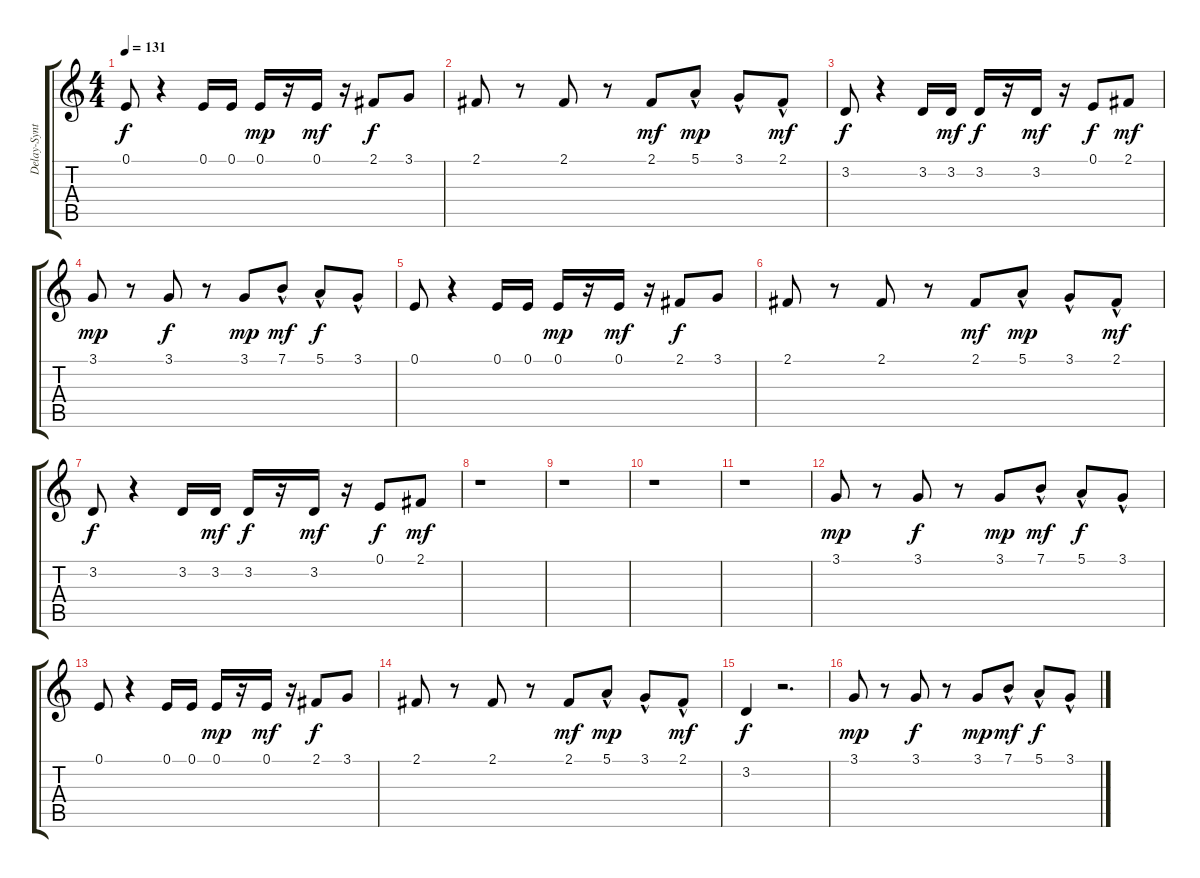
\track ("Delay-Synth" "Delay-Synt") {instrument lead2sawtooth}
\staff {score tabs}
\tuning (E4 B3 G3 D3 A2 E2) {hide}
\ts (4 4)
\tempo 131
\clef g2
\ks c
0.1.8{dy f} r.4 0.1.16 0.1.16 0.1.16{dy mp} r.16 0.1.16{dy mf} r.16 2.1.8{dy f} 3.1.8 |
2.1.8 r.8 2.1.8 r.8 2.1.8{dy mf} 5.1{hac}.8{dy mp} 3.1{hac}.8 2.1{hac}.8{dy mf} |
3.2.8{dy f} r.4 3.2.16 3.2.16{dy mf} 3.2.16{dy f} r.16 3.2.16{dy mf} r.16 0.1.8{dy f} 2.1.8{dy mf} |
3.1.8{dy mp} r.8 3.1.8{dy f} r.8 3.1.8{dy mp} 7.1{hac}.8{dy mf} 5.1{hac}.8{dy f} 3.1{hac}.8 |
0.1.8 r.4 0.1.16 0.1.16 0.1.16{dy mp} r.16 0.1.16{dy mf} r.16 2.1.8{dy f} 3.1.8 |
2.1.8 r.8 2.1.8 r.8 2.1.8{dy mf} 5.1{hac}.8{dy mp} 3.1{hac}.8 2.1{hac}.8{dy mf} |
3.2.8{dy f} r.4 3.2.16 3.2.16{dy mf} 3.2.16{dy f} r.16 3.2.16{dy mf} r.16 0.1.8{dy f} 2.1.8{dy mf} |
r.1 |
r.1 |
r.1 |
r.1 |
3.1.8{dy mp} r.8 3.1.8{dy f} r.8 3.1.8{dy mp} 7.1{hac}.8{dy mf} 5.1{hac}.8{dy f} 3.1{hac}.8 |
0.1.8 r.4 0.1.16 0.1.16 0.1.16{dy mp} r.16 0.1.16{dy mf} r.16 2.1.8{dy f} 3.1.8 |
2.1.8 r.8 2.1.8 r.8 2.1.8{dy mf} 5.1{hac}.8{dy mp} 3.1{hac}.8 2.1{hac}.8{dy mf} |
3.2.4{dy f} r.2{d} |
3.1.8{dy mp} r.8 3.1.8{dy f} r.8 3.1.8{dy mp} 7.1{hac}.8{dy mf} 5.1{hac}.8{dy f} 3.1{hac}.8
